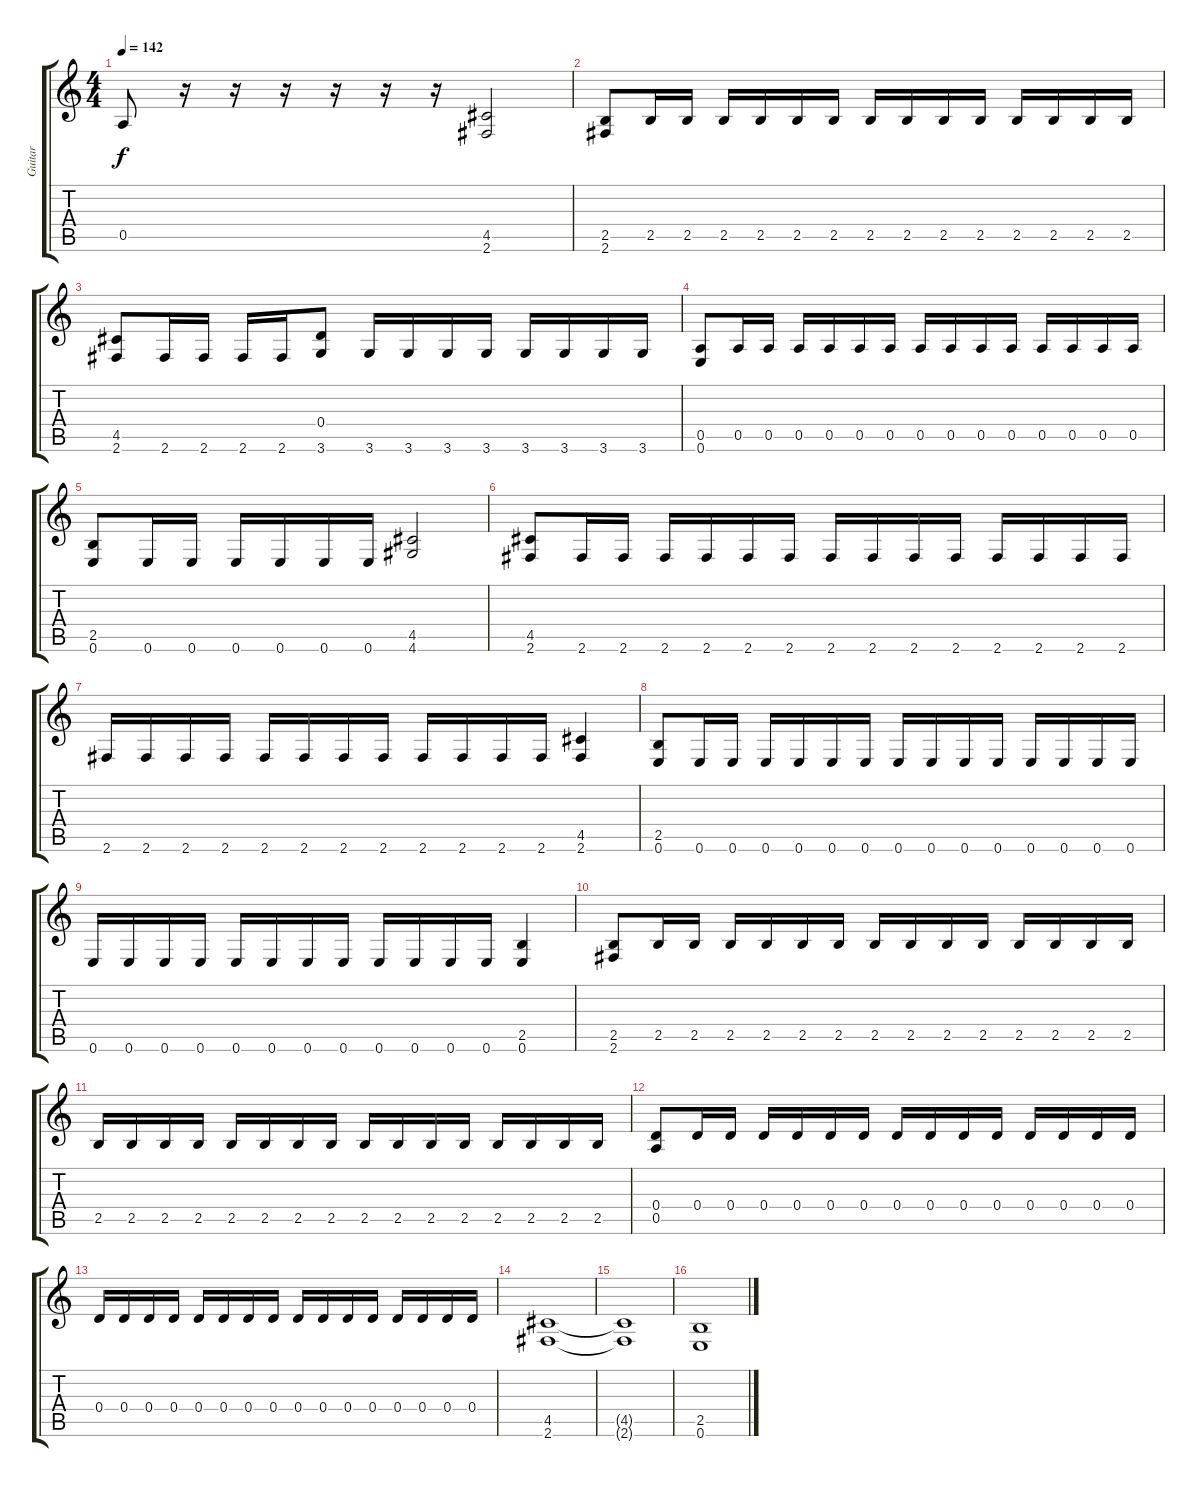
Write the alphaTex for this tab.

\track ("Guitar" "Guitar") {instrument distortionguitar}
\staff {score tabs}
\tuning (E4 B3 G3 D3 A2 E2) {hide}
\ts (4 4)
\tempo 142
\clef g2
\ks c
0.5.8{dy f} r.16 r.16 r.16 r.16 r.16 r.16 (4.5 2.6).2 |
(2.5 2.6).8 2.5.16 2.5.16 2.5.16 2.5.16 2.5.16 2.5.16 2.5.16 2.5.16 2.5.16 2.5.16 2.5.16 2.5.16 2.5.16 2.5.16 |
(4.5 2.6).8 2.6.16 2.6.16 2.6.16 2.6.16 (0.4 3.6).8 3.6.16 3.6.16 3.6.16 3.6.16 3.6.16 3.6.16 3.6.16 3.6.16 |
(0.5 0.6).8 0.5.16 0.5.16 0.5.16 0.5.16 0.5.16 0.5.16 0.5.16 0.5.16 0.5.16 0.5.16 0.5.16 0.5.16 0.5.16 0.5.16 |
(2.5 0.6).8 0.6.16 0.6.16 0.6.16 0.6.16 0.6.16 0.6.16 (4.5 4.6).2 |
(4.5 2.6).8 2.6.16 2.6.16 2.6.16 2.6.16 2.6.16 2.6.16 2.6.16 2.6.16 2.6.16 2.6.16 2.6.16 2.6.16 2.6.16 2.6.16 |
2.6.16 2.6.16 2.6.16 2.6.16 2.6.16 2.6.16 2.6.16 2.6.16 2.6.16 2.6.16 2.6.16 2.6.16 (4.5 2.6).4 |
(2.5 0.6).8 0.6.16 0.6.16 0.6.16 0.6.16 0.6.16 0.6.16 0.6.16 0.6.16 0.6.16 0.6.16 0.6.16 0.6.16 0.6.16 0.6.16 |
0.6.16 0.6.16 0.6.16 0.6.16 0.6.16 0.6.16 0.6.16 0.6.16 0.6.16 0.6.16 0.6.16 0.6.16 (2.5 0.6).4 |
(2.5 2.6).8 2.5.16 2.5.16 2.5.16 2.5.16 2.5.16 2.5.16 2.5.16 2.5.16 2.5.16 2.5.16 2.5.16 2.5.16 2.5.16 2.5.16 |
2.5.16 2.5.16 2.5.16 2.5.16 2.5.16 2.5.16 2.5.16 2.5.16 2.5.16 2.5.16 2.5.16 2.5.16 2.5.16 2.5.16 2.5.16 2.5.16 |
(0.4 0.5).8 0.4.16 0.4.16 0.4.16 0.4.16 0.4.16 0.4.16 0.4.16 0.4.16 0.4.16 0.4.16 0.4.16 0.4.16 0.4.16 0.4.16 |
0.4.16 0.4.16 0.4.16 0.4.16 0.4.16 0.4.16 0.4.16 0.4.16 0.4.16 0.4.16 0.4.16 0.4.16 0.4.16 0.4.16 0.4.16 0.4.16 |
(4.5 2.6).1 |
(4.5{t} 2.6{t}).1 |
(2.5 0.6).1
